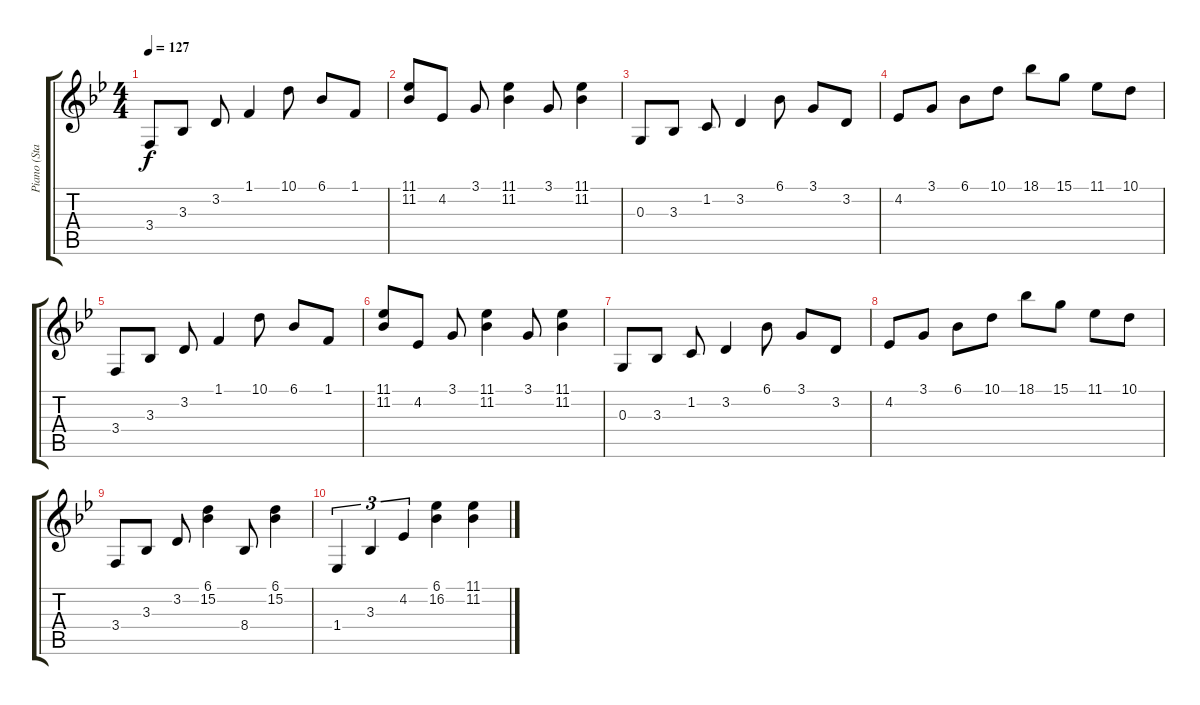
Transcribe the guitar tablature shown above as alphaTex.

\track ("Piano (Staff 1)" "Piano (Sta") {instrument acousticgrandpiano}
\staff {score tabs}
\tuning (E4 B3 G3 D3 A2 E2) {hide}
\ts (4 4)
\tempo 127
\clef g2
\ks gminor
3.4.8{dy f} 3.3.8 3.2.8 1.1.4 10.1.8 6.1.8 1.1.8 |
(11.1 11.2).8 4.2.8 3.1.8 (11.1 11.2).4 3.1.8 (11.1 11.2).4 |
0.3.8 3.3.8 1.2.8 3.2.4 6.1.8 3.1.8 3.2.8 |
4.2.8 3.1.8 6.1.8 10.1.8 18.1.8 15.1.8 11.1.8 10.1.8 |
3.4.8 3.3.8 3.2.8 1.1.4 10.1.8 6.1.8 1.1.8 |
(11.1 11.2).8 4.2.8 3.1.8 (11.1 11.2).4 3.1.8 (11.1 11.2).4 |
0.3.8 3.3.8 1.2.8 3.2.4 6.1.8 3.1.8 3.2.8 |
4.2.8 3.1.8 6.1.8 10.1.8 18.1.8 15.1.8 11.1.8 10.1.8 |
3.4.8 3.3.8 3.2.8 (6.1 15.2).4 8.4.8 (6.1 15.2).4 |
1.4.4{tu (3 2)} 3.3.4{tu (3 2)} 4.2.4{tu (3 2)} (6.1 16.2).4 (11.1 11.2).4
